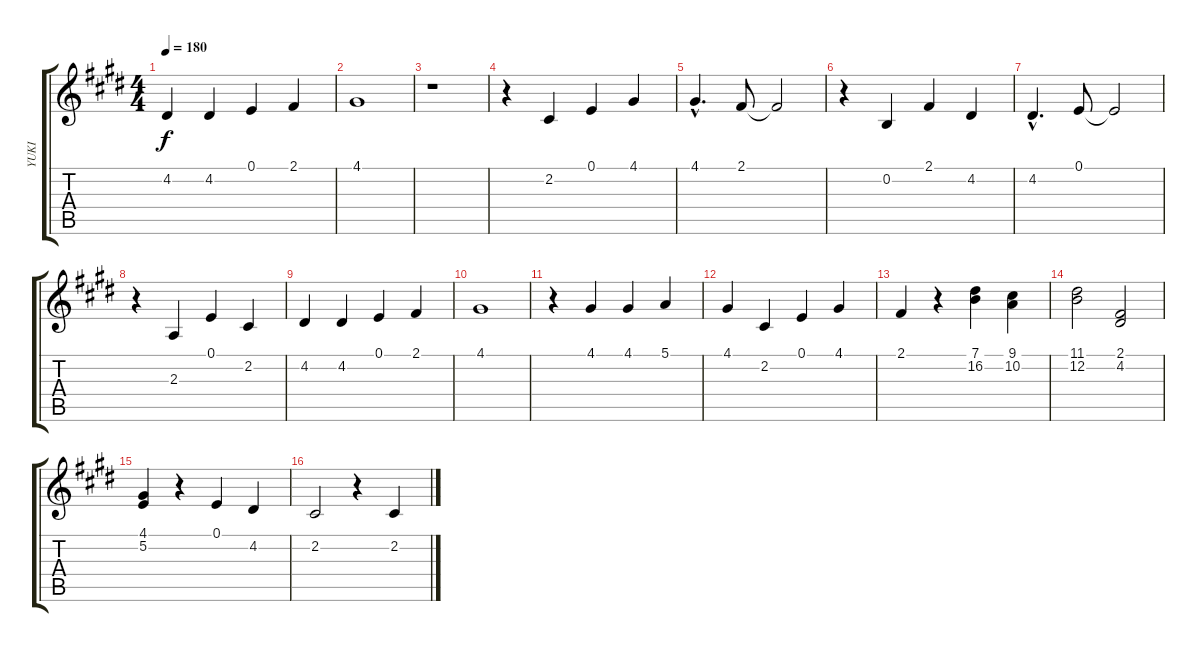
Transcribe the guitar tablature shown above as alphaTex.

\track ("YUKI" "YUKI") {instrument churchorgan}
\staff {score tabs}
\tuning (E4 B3 G3 D3 A2 E2) {hide}
\ts (4 4)
\tempo 180
\clef g2
\ks e
4.2.4{dy f} 4.2.4 0.1.4 2.1.4 |
4.1.1 |
r.1 |
r.4 2.2.4 0.1.4 4.1.4 |
4.1{hac}.4{d} 2.1.8 2.1{t}.2 |
r.4 0.2.4 2.1.4 4.2.4 |
4.2{hac}.4{d} 0.1.8 0.1{t}.2 |
r.4 2.3.4 0.1.4 2.2.4 |
4.2.4 4.2.4 0.1.4 2.1.4 |
4.1.1 |
r.4 4.1.4 4.1.4 5.1.4 |
4.1.4 2.2.4 0.1.4 4.1.4 |
2.1.4 r.4 (7.1 16.2).4 (9.1 10.2).4 |
(11.1 12.2).2 (2.1 4.2).2 |
(4.1 5.2).4 r.4 0.1.4 4.2.4 |
2.2.2 r.4 2.2.4
